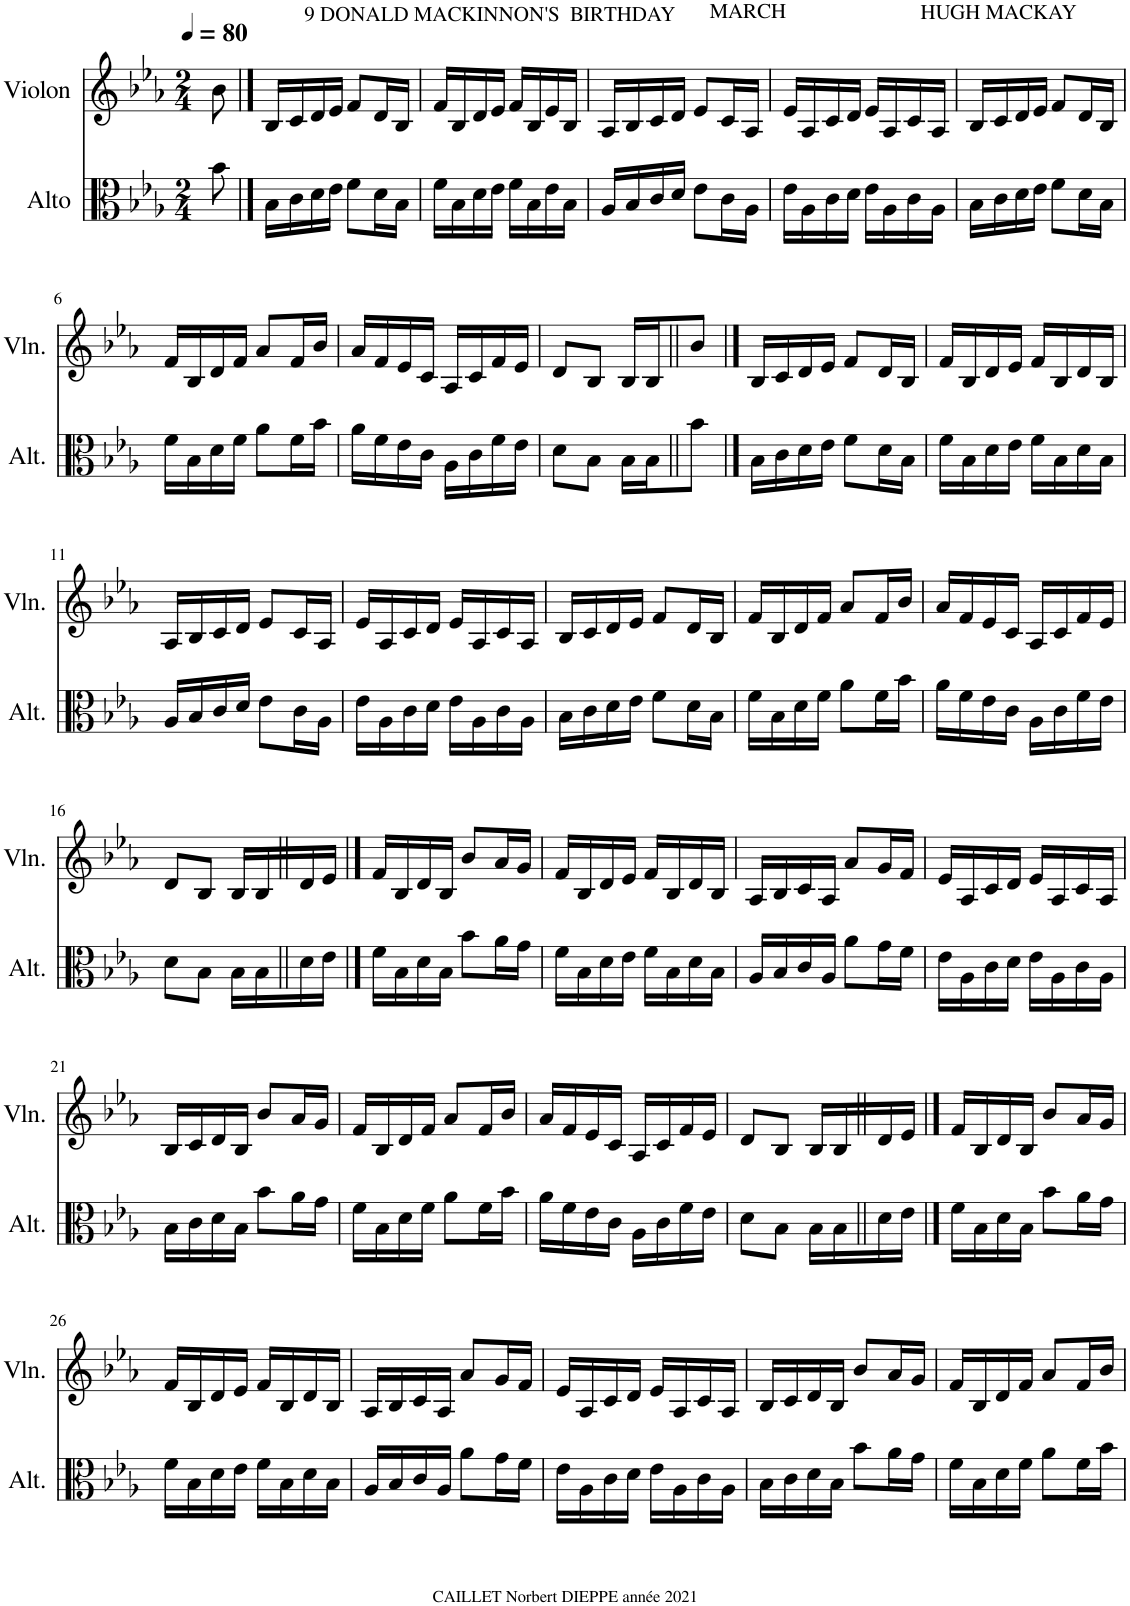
**kern	**kern
*part2	*part1
*staff2	*staff1
*I"Alto	*I"Violon
*I'Alt.	*I'Vln.
*clefC3	*clefG2
*k[b-e-a-]	*k[b-e-a-]
*M2/4	*M2/4
=	=
8b-\	8b-\
==1	==1
*	*MM80
16B-\LL	16B-/LL
16c\	16c/
16d\	16d/
16e-\JJ	16e-/JJ
8f\L	8f/L
16d\L	16d/L
16B-\JJ	16B-/JJ
=2	=2
!	!LO:TX:a:t=9 DONALD MACKINNON'S  BIRTHDAY
16f\LL	16f/LL
16B-\	16B-/
16d\	16d/
16e-\JJ	16e-/JJ
16f\LL	16f/LL
16B-\	16B-/
16e-\	16e-/
16B-\JJ	16B-/JJ
=3	=3
16A-/LL	16A-/LL
16B-/	16B-/
16c/	16c/
16d/JJ	16d/JJ
8e-\L	8e-/L
16c\L	16c/L
16A-\JJ	16A-/JJ
=4	=4
!	!LO:TX:a:t=MARCH
!	!LO:TX:a:t=HUGH MACKAY
16e-\LL	16e-/LL
16A-\	16A-/
16c\	16c/
16d\JJ	16d/JJ
16e-\LL	16e-/LL
16A-\	16A-/
16c\	16c/
16A-\JJ	16A-/JJ
=5	=5
16B-\LL	16B-/LL
16c\	16c/
16d\	16d/
16e-\JJ	16e-/JJ
8f\L	8f/L
16d\L	16d/L
16B-\JJ	16B-/JJ
!!LO:LB:g=z
=6	=6
16f\LL	16f/LL
16B-\	16B-/
16d\	16d/
16f\JJ	16f/JJ
8a-\L	8a-/L
16f\L	16f/L
16b-\JJ	16b-/JJ
=7	=7
16a-\LL	16a-/LL
16f\	16f/
16e-\	16e-/
16c\JJ	16c/JJ
16A-\LL	16A-/LL
16c\	16c/
16f\	16f/
16e-\JJ	16e-/JJ
=8	=8
8d\L	8d/L
8B-\J	8B-/J
16B-\LL	16B-/LL
16B-\J	16B-/J
8b-\J	8b-/J
==9	==9
16B-\LL	16B-/LL
16c\	16c/
16d\	16d/
16e-\JJ	16e-/JJ
8f\L	8f/L
16d\L	16d/L
16B-\JJ	16B-/JJ
=10	=10
16f\LL	16f/LL
16B-\	16B-/
16d\	16d/
16e-\JJ	16e-/JJ
16f\LL	16f/LL
16B-\	16B-/
16d\	16d/
16B-\JJ	16B-/JJ
!!LO:LB:g=z
=11	=11
16A-/LL	16A-/LL
16B-/	16B-/
16c/	16c/
16d/JJ	16d/JJ
8e-\L	8e-/L
16c\L	16c/L
16A-\JJ	16A-/JJ
=12	=12
16e-\LL	16e-/LL
16A-\	16A-/
16c\	16c/
16d\JJ	16d/JJ
16e-\LL	16e-/LL
16A-\	16A-/
16c\	16c/
16A-\JJ	16A-/JJ
=13	=13
16B-\LL	16B-/LL
16c\	16c/
16d\	16d/
16e-\JJ	16e-/JJ
8f\L	8f/L
16d\L	16d/L
16B-\JJ	16B-/JJ
=14	=14
16f\LL	16f/LL
16B-\	16B-/
16d\	16d/
16f\JJ	16f/JJ
8a-\L	8a-/L
16f\L	16f/L
16b-\JJ	16b-/JJ
=15	=15
16a-\LL	16a-/LL
16f\	16f/
16e-\	16e-/
16c\JJ	16c/JJ
16A-\LL	16A-/LL
16c\	16c/
16f\	16f/
16e-\JJ	16e-/JJ
!!LO:LB:g=z
=16	=16
8d\L	8d/L
8B-\J	8B-/J
16B-\LL	16B-/LL
16B-\	16B-/
16d\	16d/
16e-\JJ	16e-/JJ
==17	==17
16f\LL	16f/LL
16B-\	16B-/
16d\	16d/
16B-\JJ	16B-/JJ
8b-\L	8b-/L
16a-\L	16a-/L
16g\JJ	16g/JJ
=18	=18
16f\LL	16f/LL
16B-\	16B-/
16d\	16d/
16e-\JJ	16e-/JJ
16f\LL	16f/LL
16B-\	16B-/
16d\	16d/
16B-\JJ	16B-/JJ
=19	=19
16A-/LL	16A-/LL
16B-/	16B-/
16c/	16c/
16A-/JJ	16A-/JJ
8a-\L	8a-/L
16g\L	16g/L
16f\JJ	16f/JJ
=20	=20
16e-\LL	16e-/LL
16A-\	16A-/
16c\	16c/
16d\JJ	16d/JJ
16e-\LL	16e-/LL
16A-\	16A-/
16c\	16c/
16A-\JJ	16A-/JJ
!!LO:LB:g=z
=21	=21
16B-\LL	16B-/LL
16c\	16c/
16d\	16d/
16B-\JJ	16B-/JJ
8b-\L	8b-/L
16a-\L	16a-/L
16g\JJ	16g/JJ
=22	=22
16f\LL	16f/LL
16B-\	16B-/
16d\	16d/
16f\JJ	16f/JJ
8a-\L	8a-/L
16f\L	16f/L
16b-\JJ	16b-/JJ
=23	=23
16a-\LL	16a-/LL
16f\	16f/
16e-\	16e-/
16c\JJ	16c/JJ
16A-\LL	16A-/LL
16c\	16c/
16f\	16f/
16e-\JJ	16e-/JJ
=24	=24
8d\L	8d/L
8B-\J	8B-/J
16B-\LL	16B-/LL
16B-\	16B-/
16d\	16d/
16e-\JJ	16e-/JJ
==25	==25
16f\LL	16f/LL
16B-\	16B-/
16d\	16d/
16B-\JJ	16B-/JJ
8b-\L	8b-/L
16a-\L	16a-/L
16g\JJ	16g/JJ
!!LO:LB:g=z
=26	=26
16f\LL	16f/LL
16B-\	16B-/
16d\	16d/
16e-\JJ	16e-/JJ
16f\LL	16f/LL
16B-\	16B-/
16d\	16d/
16B-\JJ	16B-/JJ
=27	=27
16A-/LL	16A-/LL
16B-/	16B-/
16c/	16c/
16A-/JJ	16A-/JJ
8a-\L	8a-/L
16g\L	16g/L
16f\JJ	16f/JJ
=28	=28
16e-\LL	16e-/LL
16A-\	16A-/
16c\	16c/
16d\JJ	16d/JJ
16e-\LL	16e-/LL
16A-\	16A-/
16c\	16c/
16A-\JJ	16A-/JJ
=29	=29
16B-\LL	16B-/LL
16c\	16c/
16d\	16d/
16B-\JJ	16B-/JJ
8b-\L	8b-/L
16a-\L	16a-/L
16g\JJ	16g/JJ
=30	=30
16f\LL	16f/LL
16B-\	16B-/
16d\	16d/
16f\JJ	16f/JJ
8a-\L	8a-/L
16f\L	16f/L
16b-\JJ	16b-/JJ
=	=
*-	*-
